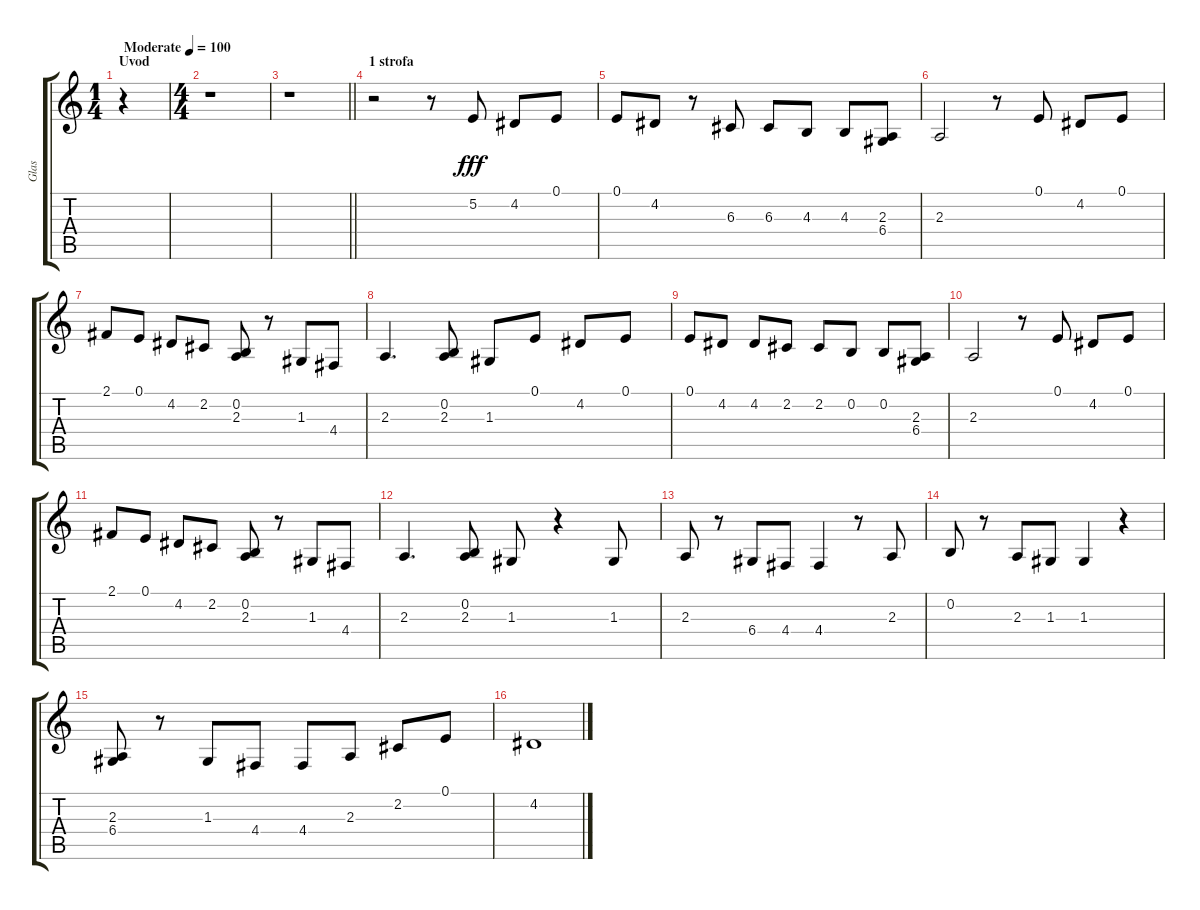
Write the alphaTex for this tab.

\track ("Glas" "Glas") {instrument flute}
\staff {score tabs}
\tuning (E4 B3 G3 D3 A2 E2) {hide}
\ts (1 4)
\section ("" "Uvod")
\tempo (100 "Moderate")
\clef g2
\ks c
r.4{dy fff instrument flute} |
\ts (4 4)
r.1 |
\barLineRight lightlight
r.1 |
\section ("" "1 strofa")
r.2 r.8 5.2.8 4.2.8 0.1.8 |
0.1.8 4.2.8 r.8 6.3.8 6.3.8 4.3.8 4.3.8 (2.3 6.4).8 |
2.3.2 r.8 0.1.8 4.2.8 0.1.8 |
2.1.8 0.1.8 4.2.8 2.2.8 (0.2 2.3).8 r.8 1.3.8 4.4.8 |
2.3.4{d} (0.2 2.3).8 1.3.8 0.1.8 4.2.8 0.1.8 |
0.1.8 4.2.8 4.2.8 2.2.8 2.2.8 0.2.8 0.2.8 (2.3 6.4).8 |
2.3.2 r.8 0.1.8 4.2.8 0.1.8 |
2.1.8 0.1.8 4.2.8 2.2.8 (0.2 2.3).8 r.8 1.3.8 4.4.8 |
2.3.4{d} (0.2 2.3).8 1.3.8 r.4 1.3.8 |
2.3.8 r.8 6.4.8 4.4.8 4.4.4 r.8 2.3.8 |
0.2.8 r.8 2.3.8 1.3.8 1.3.4 r.4 |
(2.3 6.4).8 r.8 1.3.8 4.4.8 4.4.8 2.3.8 2.2.8 0.1.8 |
4.2.1
